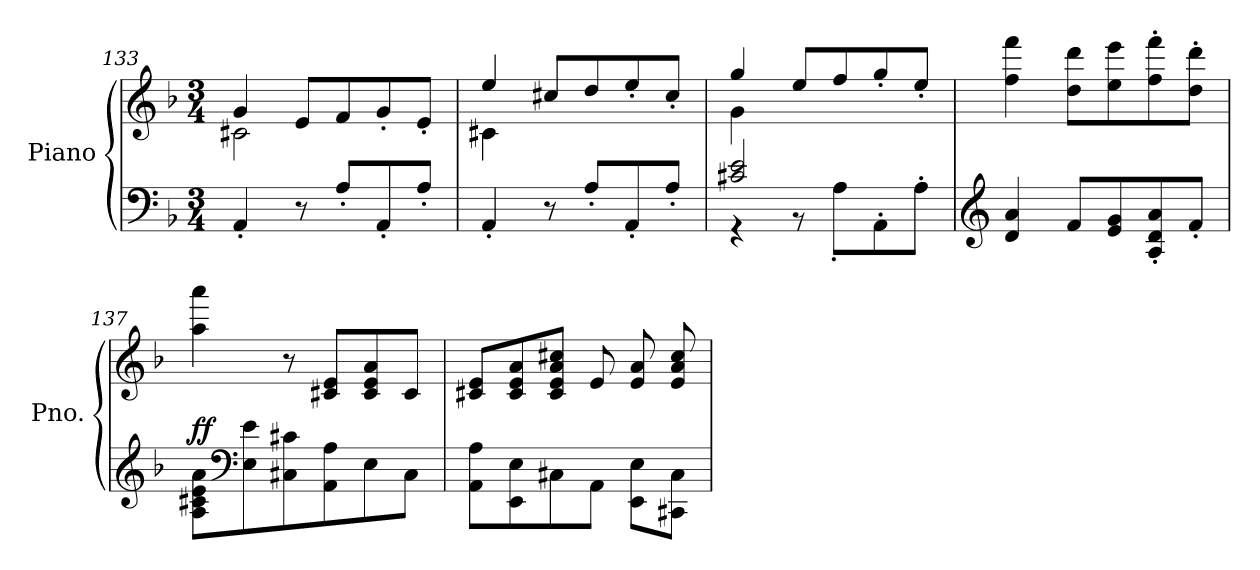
**kern	**kern	**dynam
*part1	*part1	*part1
*staff2	*staff1	*staff1/2
*I"Piano	*	*
*I'Pno.	*	*
*clefF4	*clefG2	*
*k[b-]	*k[b-]	*
*M3/4	*M3/4	*
=133	=133	=133
*	*^	*
4AA'/	4g/	2c#X\	.
8r	8e/L	.	.
8A'/L	8f/	.	.
8AA'/	8g'/	4reyy	.
8A'/J	8e'/J	.	.
=134	=134	=134	=134
4AA'/	4ee/	4c#X\	.
8r	8cc#X/L	2ryy	.
8A'/L	8dd/	.	.
8AA'/	8ee'/	.	.
8A'/J	8cc#'/J	.	.
=135	=135	=135	=135
*^	*	*	*
2c#X/ 2e/	4r	4gg/	4g\	.
.	8r	8ee/L	2ryy	.
.	8A'\L	8ff/	.	.
4rAyy	8AA'\	8gg'/	.	.
.	8A'\J	8ee'/J	.	.
*v	*v	*	*	*
*	*v	*v	*
=136	=136	=136
*clefG2	*	*
4d/ 4a/	4ff\ 4fff\	.
8f/L	8dd\ 8ddd\L	.
8e/ 8g/	8ee\ 8eee\	.
8A/' 8d/' 8a/'	8ff\' 8fff\'	.
8f'/J	8dd\' 8ddd\'J	.
=137	=137	=137
!	!	!LO:DY:a=2
8A\ 8c#X\ 8e\ 8a\L	4aa\ 4aaa\	ff
*clefF4	*	*
8E\ 8e\	.	.
8C#X\ 8c#X\	8r	.
8AA\ 8A\	8c#X/ 8e/L	.
8E\	8c#/ 8e/ 8a/	.
8C#\J	8c#/J	.
!!LO:PB:g=z
=138	=138	=138
8AA\ 8A\L	8c#X/ 8e/L	.
8EE\ 8E\	8c#/ 8e/ 8a/	.
8C#X\	8c#/ 8e/ 8a/ 8cc#X/J	.
8AA\J	8e/L	.
8EE\ 8E\L	8e/ 8a/	.
8CC#X\ 8C#\J	8e/ 8a/ 8cc#/	.
=	=	=
*-	*-	*-
